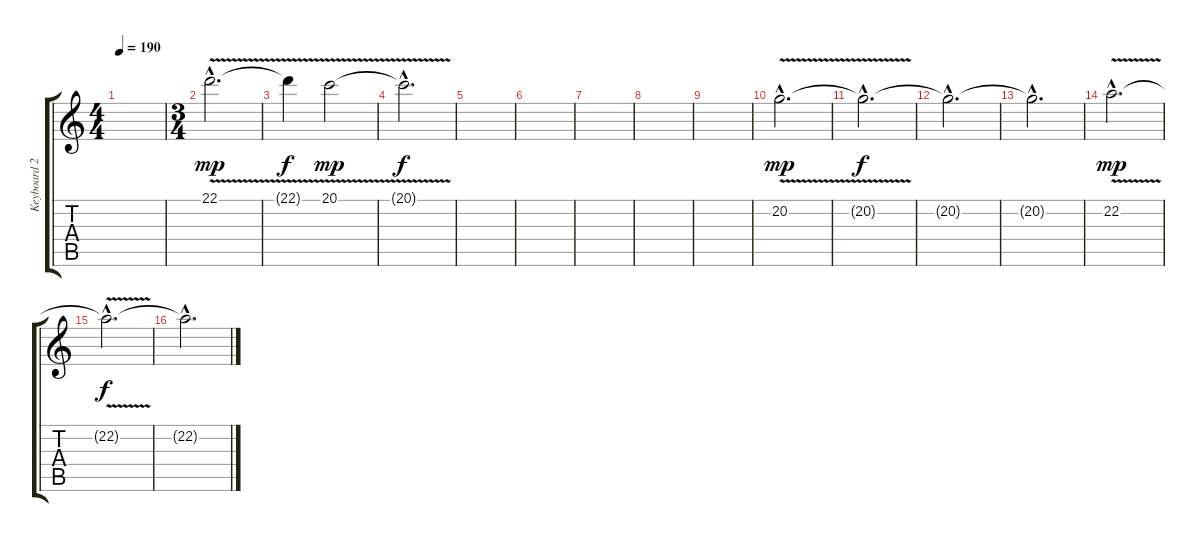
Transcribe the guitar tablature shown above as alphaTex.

\track ("Keyboard 2" "Keyboard 2") {instrument dulcimer}
\staff {score tabs}
\tuning (E4 B3 G3 D3 A2 E2) {hide}
\ts (4 4)
\tempo 190
\clef g2
\ks c
|
\ts (3 4)
22.1{v hac}.2{d dy mp instrument stringensemble1} |
22.1{t}.4{dy f} 20.1{v}.2{dy mp} |
20.1{hac t}.2{d dy f} |
|
|
|
|
|
20.2{v hac}.2{d dy mp instrument stringensemble1} |
20.2{hac t}.2{d dy f} |
20.2{hac t}.2{d} |
20.2{hac t}.2{d} |
22.2{v hac}.2{d dy mp} |
22.2{hac t}.2{d dy f} |
22.2{hac t}.2{d}
